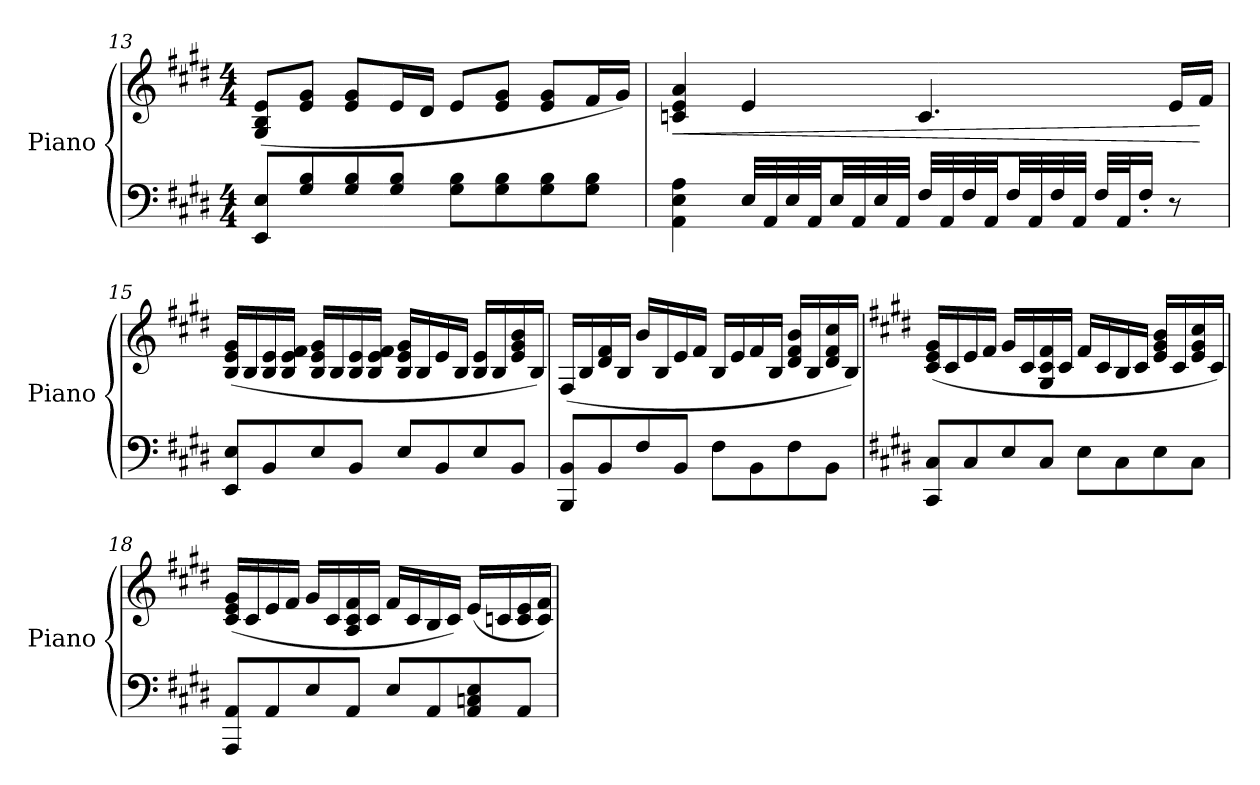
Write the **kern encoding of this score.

**kern	**kern	**dynam
*part1	*part1	*part1
*staff2	*staff1	*staff1/2
*I"Piano	*	*
*I'Piano	*	*
*clefF4	*clefG2	*
*k[f#c#g#d#]	*k[f#c#g#d#]	*
*M4/4	*M4/4	*
=13	=13	=13
8EE/ 8E/L	(>8G#/ 8B/ 8e/L	.
8G#/ 8B/	8e/ 8g#/J	.
8G#/ 8B/	8e/ 8g#/L	.
8G#/ 8B/J	16e/L	.
.	16d#/JJ	.
8G#\ 8B\L	8e/L	.
8G#\ 8B\	8e/ 8g#/J	.
8G#\ 8B\	8e/ 8g#/L	.
8G#\ 8B\J	16f#/L	.
.	16g#/JJ)	.
!!LO:LB:g=z
=14	=14	=14
!	!	!LO:HP:b
4AA\ 4E\ 4A\	4cn/ 4e/ 4a/	<
32E/LLL	4e/	.
32AA/	.	.
32E/	.	.
32AA/JJ	.	.
32E/LL	.	.
32AA/	.	.
32E/	.	.
32AA/JJJ	.	.
32F#/LLL	4.c/	.
32AA/	.	.
32F#/	.	.
32AA/JJ	.	.
32F#/LL	.	.
32AA/	.	.
32F#/	.	.
32AA/JJJ	.	.
32F#/LLL	.	.
32AA/J	.	.
16F#'</JJ	.	.
8r	16e/LL	.
.	16f#/JJ	[
=15	=15	=15
8EE/ 8E/L	(<16B/ 16e/ 16g#/LL	.
.	16B/	.
8BB/	16B/ 16e/	.
.	16B/ 16e/ 16f#/JJ	.
8E/	16B/ 16e/ 16g#/LL	.
.	16B/	.
8BB/J	16B/ 16e/	.
.	16B/ 16e/ 16f#/JJ	.
8E/L	16B/ 16e/ 16g#/LL	.
.	16B/	.
8BB/	16e/	.
.	16B/JJ	.
8E/	16B/ 16e/LL	.
.	16B/	.
8BB/J	16e/ 16g#/ 16b/	.
.	16B/JJ)	.
=16	=16	=16
8BBB/ 8BB/L	(<16F#/LL	.
.	16B/	.
8BB/	16d#/ 16f#/	.
.	16B/JJ	.
8F#/	16b/LL	.
.	16B/	.
8BB/J	16e/	.
.	16f#/JJ	.
8F#\L	16B/LL	.
.	16e/	.
8BB\	16f#/	.
.	16B/JJ	.
8F#\	16d#/ 16f#/ 16b/LL	.
.	16B/	.
8BB\J	16d#/ 16f#/ 16cc#/	.
.	16B/JJ)	.
!!LO:PB:g=z
=17	=17	=17
*k[f#c#g#d#]	*k[f#c#g#d#]	*
8CC#/ 8C#/L	(<16c#/ 16e/ 16g#/LL	.
.	16c#/	.
8C#/	16e/	.
.	16f#/JJ	.
8E/	16g#/LL	.
.	16c#/	.
8C#/J	16G#/ 16c#/ 16f#/	.
.	16c#/JJ	.
8E\L	16f#/LL	.
.	16c#/	.
8C#\	16B/	.
.	16c#/JJ	.
8E\	16e/ 16g#/ 16b/LL	.
.	16c#/	.
8C#\J	16e/ 16g#/ 16cc#/	.
.	16c#/JJ)	.
=18	=18	=18
8AAA/ 8AA/L	(<16c#/ 16e/ 16g#/LL	.
.	16c#/	.
8AA/	16e/	.
.	16f#/JJ	.
8E/	16g#/LL	.
.	16c#/	.
8AA/J	16A/ 16c#/ 16f#/	.
.	16c#/JJ	.
8E/L	16f#/LL	.
.	16c#/	.
8AA/	16B/	.
.	16c#/JJ)	.
8AA/ 8Cn/ 8E/	(<16e/LL	.
.	16cn/	.
8AA/J	16c/ 16e/	.
.	16c/ 16f#/JJ)	.
=	=	=
*-	*-	*-
